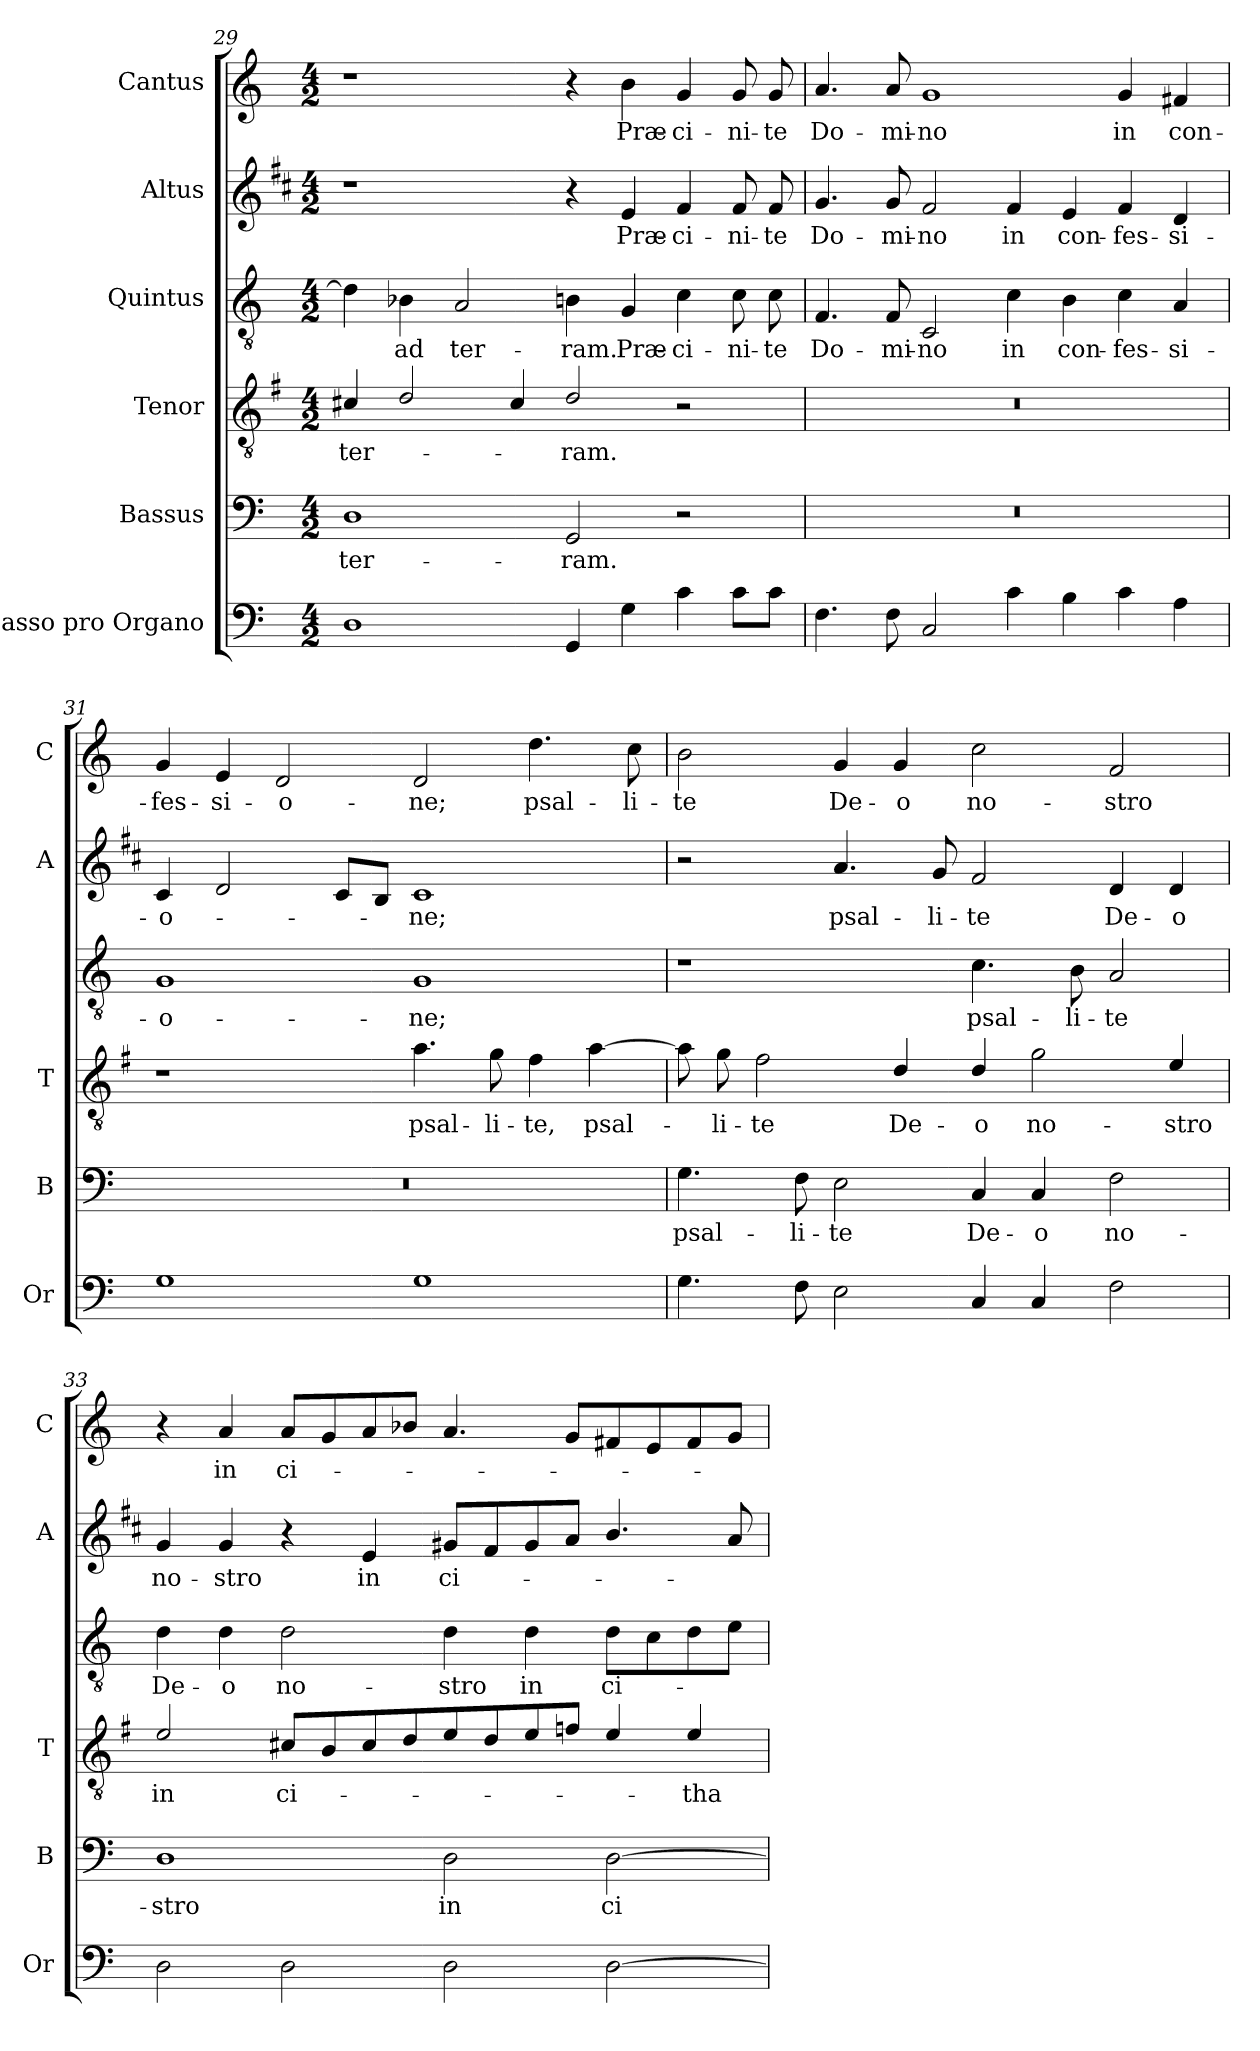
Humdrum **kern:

**kern	**kern	**text	**kern	**text	**kern	**text	**kern	**text	**kern	**text
*part6	*part5	*part5	*part4	*part4	*part3	*part3	*part2	*part2	*part1	*part1
*staff6	*staff5	*staff5	*staff4	*staff4	*staff3	*staff3	*staff2	*staff2	*staff1	*staff1
*I"Basso pro Organo	*I"Bassus	*	*I"Tenor	*	*I"Quintus	*	*I"Altus	*	*I"Cantus	*
*I'Or	*I'B	*	*I'T	*	*	*	*I'A	*	*I'C	*
!!LO:PB:g=z
*clefF4	*clefF4	*	*clefGv2	*	*clefGv2	*	*clefG2	*	*clefG2	*
*	*	*	*ITrd4c7	*	*	*	*ITrd1c2	*	*	*
*k[]	*k[]	*	*k[]	*	*k[]	*	*k[]	*	*k[]	*
*C:	*C:	*	*C:	*	*C:	*	*C:	*	*C:	*
*M4/2	*M4/2	*	*M4/2	*	*M4/2	*	*M4/2	*	*M4/2	*
=29	=29	=29	=29	=29	=29	=29	=29	=29	=29	=29
!	!	!LO:LY:b	!	!LO:LY:b	!	!	!	!	!	!
1D	1D	ter-	4F#X/	ter-	4d\]	.	1r	.	1r	.
!	!	!	!	!	!	!LO:LY:b	!	!	!	!
.	.	.	2G/	.	4B-X\	ad	.	.	.	.
!	!	!	!	!	!	!LO:LY:b	!	!	!	!
.	.	.	.	.	2A/	ter-	.	.	.	.
.	.	.	4F#/	.	.	.	.	.	.	.
!	!	!LO:LY:b	!	!LO:LY:b	!	!LO:LY:b	!	!	!	!
4GG/	2GG/	-ram.	2G/	-ram.	4Bn\	-ram.	4r	.	4r	.
!	!	!	!	!	!	!LO:LY:b	!	!LO:LY:b	!	!LO:LY:b
4G\	.	.	.	.	4G/	Præ-	4d/	Præ-	4b\	Præ-
!	!	!	!	!	!	!LO:LY:b	!	!LO:LY:b	!	!LO:LY:b
4c\	2r	.	2r	.	4c\	-ci-	4e/	-ci-	4g/	-ci-
!	!	!	!	!	!	!LO:LY:b	!	!LO:LY:b	!	!LO:LY:b
8c\L	.	.	.	.	8c\	-ni-	8e/	-ni-	8g/	-ni-
!	!	!	!	!	!	!LO:LY:b	!	!LO:LY:b	!	!LO:LY:b
8c\J	.	.	.	.	8c\	-te	8e/	-te	8g/	-te
=30	=30	=30	=30	=30	=30	=30	=30	=30	=30	=30
!	!	!	!	!	!	!LO:LY:b	!	!LO:LY:b	!	!LO:LY:b
4.F\	0r	.	0r	.	4.F/	Do-	4.f/	Do-	4.a/	Do-
!	!	!	!	!	!	!LO:LY:b	!	!LO:LY:b	!	!LO:LY:b
8F\	.	.	.	.	8F/	-mi-	8f/	-mi-	8a/	-mi-
!	!	!	!	!	!	!LO:LY:b	!	!LO:LY:b	!	!LO:LY:b
2C/	.	.	.	.	2C/	-no	2e/	-no	1g	-no
!	!	!	!	!	!	!LO:LY:b	!	!LO:LY:b	!	!
4c\	.	.	.	.	4c\	in	4e/	in	.	.
!	!	!	!	!	!	!LO:LY:b	!	!LO:LY:b	!	!
4B\	.	.	.	.	4B\	con-	4d/	con-	.	.
!	!	!	!	!	!	!LO:LY:b	!	!LO:LY:b	!	!LO:LY:b
4c\	.	.	.	.	4c\	-fes-	4e/	-fes-	4g/	in
!	!	!	!	!	!	!LO:LY:b	!	!LO:LY:b	!	!LO:LY:b
4A\	.	.	.	.	4A/	-si-	4c/	-si-	4f#X/	con-
=31	=31	=31	=31	=31	=31	=31	=31	=31	=31	=31
!	!	!	!	!	!	!LO:LY:b	!	!LO:LY:b	!	!LO:LY:b
1G	0r	.	1r	.	1G	-o-	4B/	-o-	4g/	-fes-
!	!	!	!	!	!	!	!	!	!	!LO:LY:b
.	.	.	.	.	.	.	2c/	.	4e/	-si-
!	!	!	!	!	!	!	!	!	!	!LO:LY:b
.	.	.	.	.	.	.	.	.	2d/	-o-
.	.	.	.	.	.	.	8B/L	.	.	.
.	.	.	.	.	.	.	8A/J	.	.	.
!	!	!	!	!LO:LY:b	!	!LO:LY:b	!	!LO:LY:b	!	!LO:LY:b
1G	.	.	4.d\	psal-	1G	-ne;	1B	-ne;	2d/	-ne;
!	!	!	!	!LO:LY:b	!	!	!	!	!	!
.	.	.	8c\	-li-	.	.	.	.	.	.
!	!	!	!	!LO:LY:b	!	!	!	!	!	!LO:LY:b
.	.	.	4B\	-te,	.	.	.	.	4.dd\	psal-
!	!	!	!	!LO:LY:b	!	!	!	!	!	!
.	.	.	[4d\	psal-	.	.	.	.	.	.
!	!	!	!	!	!	!	!	!	!	!LO:LY:b
.	.	.	.	.	.	.	.	.	8cc\	-li-
!!LO:LB:g=z
=32	=32	=32	=32	=32	=32	=32	=32	=32	=32	=32
!	!	!LO:LY:b	!	!	!	!	!	!	!	!LO:LY:b
4.G\	4.G\	psal-	8d\]	.	1r	.	2r	.	2b\	-te
!	!	!	!	!LO:LY:b	!	!	!	!	!	!
.	.	.	8c\	-li-	.	.	.	.	.	.
!	!	!	!	!LO:LY:b	!	!	!	!	!	!
.	.	.	2B\	-te	.	.	.	.	.	.
!	!	!LO:LY:b	!	!	!	!	!	!	!	!
8F\	8F\	-li-	.	.	.	.	.	.	.	.
!	!	!LO:LY:b	!	!	!	!	!	!LO:LY:b	!	!LO:LY:b
2E\	2E\	-te	.	.	.	.	4.g/	psal-	4g/	De-
!	!	!	!	!LO:LY:b	!	!	!	!	!	!LO:LY:b
.	.	.	4G/	De-	.	.	.	.	4g/	-o
!	!	!	!	!	!	!	!	!LO:LY:b	!	!
.	.	.	.	.	.	.	8f/	-li-	.	.
!	!	!LO:LY:b	!	!LO:LY:b	!	!LO:LY:b	!	!LO:LY:b	!	!LO:LY:b
4C/	4C/	De-	4G/	-o	4.c\	psal-	2e/	-te	2cc\	no-
!	!	!LO:LY:b	!	!LO:LY:b	!	!	!	!	!	!
4C/	4C/	-o	2c\	no-	.	.	.	.	.	.
!	!	!	!	!	!	!LO:LY:b	!	!	!	!
.	.	.	.	.	8B\	-li-	.	.	.	.
!	!	!LO:LY:b	!	!	!	!LO:LY:b	!	!LO:LY:b	!	!LO:LY:b
2F\	2F\	no-	.	.	2A/	-te	4c/	De-	2f/	-stro
!	!	!	!	!LO:LY:b	!	!	!	!LO:LY:b	!	!
.	.	.	4A/	-stro	.	.	4c/	-o	.	.
=33	=33	=33	=33	=33	=33	=33	=33	=33	=33	=33
!	!	!LO:LY:b	!	!LO:LY:b	!	!LO:LY:b	!	!LO:LY:b	!	!
2D\	1D	-stro	2A/	in	4d\	De-	4f/	no-	4r	.
!	!	!	!	!	!	!LO:LY:b	!	!LO:LY:b	!	!LO:LY:b
.	.	.	.	.	4d\	-o	4f/	-stro	4a/	in
!	!	!	!	!LO:LY:b	!	!LO:LY:b	!	!	!	!LO:LY:b
2D\	.	.	8F#X/L	ci-	2d\	no-	4r	.	8a/L	ci-
.	.	.	8E/	.	.	.	.	.	8g/	.
!	!	!	!	!	!	!	!	!LO:LY:b	!	!
.	.	.	8F#/	.	.	.	4d/	in	8a/	.
.	.	.	8G/	.	.	.	.	.	8b-X/J	.
!	!	!LO:LY:b	!	!	!	!LO:LY:b	!	!LO:LY:b	!	!
2D\	2D\	in	8A/	.	4d\	-stro	8f#X/L	ci-	4.a/	.
.	.	.	8G/	.	.	.	8e/	.	.	.
!	!	!	!	!	!	!LO:LY:b	!	!	!	!
.	.	.	8A/	.	4d\	in	8f#/	.	.	.
.	.	.	8B-X/J	.	.	.	8g/J	.	8g/L	.
!	!	!LO:LY:b	!	!	!	!LO:LY:b	!	!	!	!
[2D\	[2D\	ci-	4A/	.	8d\L	ci-	4.a/	.	8f#X/	.
.	.	.	.	.	8c\	.	.	.	8e/	.
!	!	!	!	!LO:LY:b	!	!	!	!	!	!
.	.	.	4A/	-tha-	8d\	.	.	.	8f#/	.
.	.	.	.	.	8e\J	.	8g/	.	8g/J	.
=	=	=	=	=	=	=	=	=	=	=
*-	*-	*-	*-	*-	*-	*-	*-	*-	*-	*-
